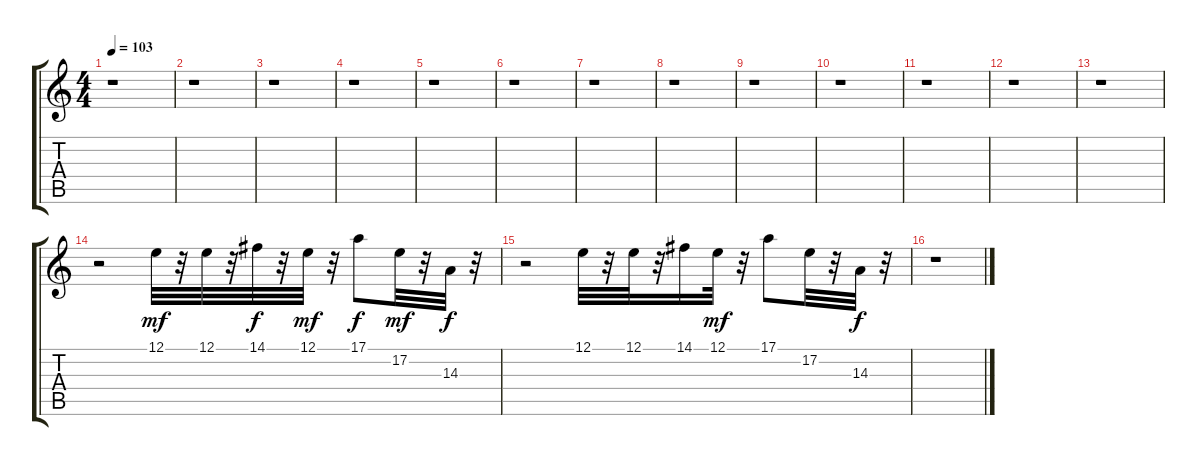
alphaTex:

\track "" {instrument rockorgan}
\staff {score tabs}
\tuning (E4 B3 G3 D3 A2 E2) {hide}
\ts (4 4)
\tempo 103
\clef g2
\ks c
r.1{dy f} |
r.1 |
r.1 |
r.1 |
r.1 |
r.1 |
r.1 |
r.1 |
r.1 |
r.1 |
r.1 |
r.1 |
r.1 |
r.2 12.1.32{dy mf} r.32 12.1.32 r.32 14.1.32{dy f} r.32 12.1.32{dy mf} r.32 17.1.8{dy f} 17.2.32{dy mf} r.32 14.3.32{dy f} r.32 |
r.2 12.1.32 r.32 12.1.32 r.32 14.1.16 12.1.32{dy mf} r.32 17.1.8 17.2.32 r.32 14.3.32{dy f} r.32 |
r.1
